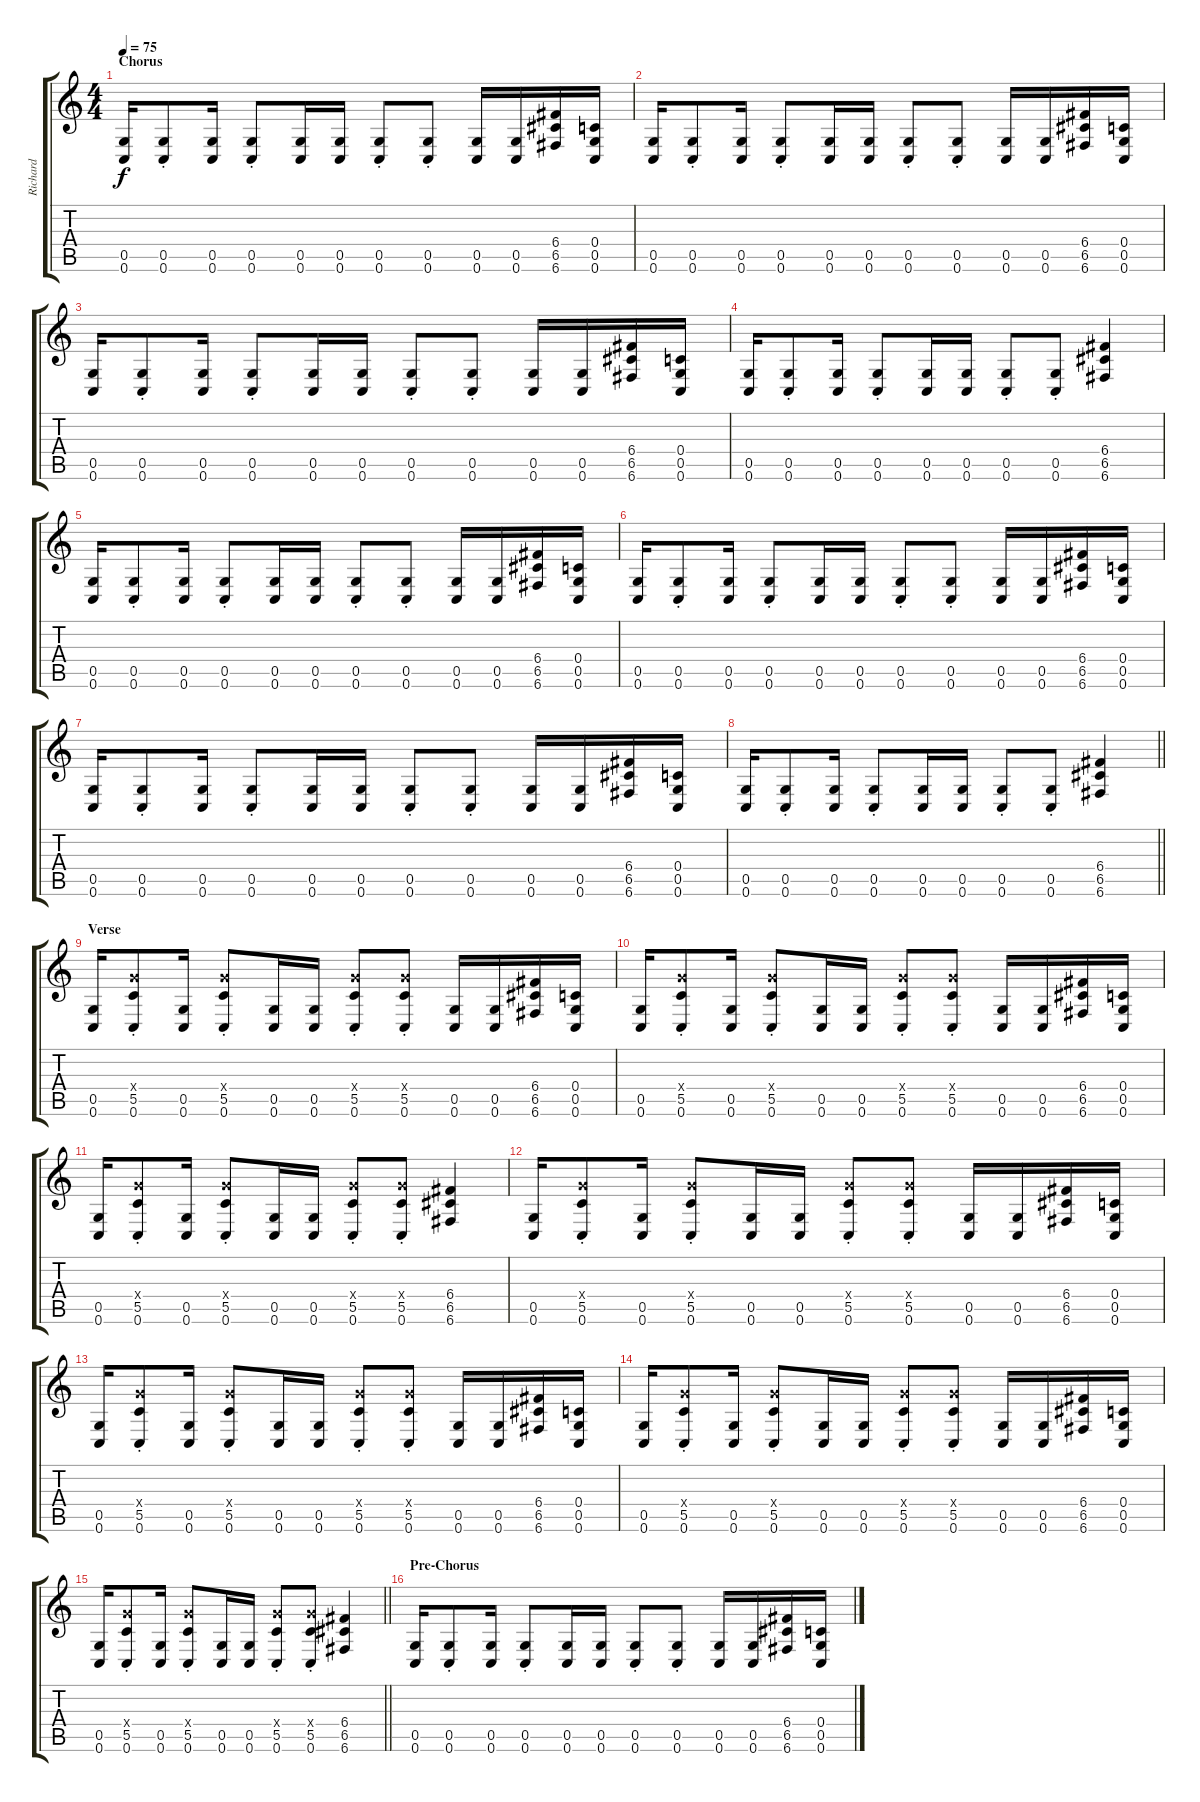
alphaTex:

\track ("Richard" "Richard") {instrument distortionguitar}
\staff {score tabs}
\tuning (D4 A3 F3 C3 G2 C2) {hide}
\ts (4 4)
\section ("" "Chorus")
\tempo 75
\clef g2
\ks c
(0.5 0.6).16{dy f} (0.5{st} 0.6{st}).8 (0.5 0.6).16 (0.5{st} 0.6{st}).8 (0.5 0.6).16 (0.5 0.6).16 (0.5{st} 0.6{st}).8 (0.5{st} 0.6{st}).8 (0.5 0.6).16 (0.5 0.6).16 (6.4 6.5 6.6).16 (0.4 0.5 0.6).16 |
(0.5 0.6).16 (0.5{st} 0.6{st}).8 (0.5 0.6).16 (0.5{st} 0.6{st}).8 (0.5 0.6).16 (0.5 0.6).16 (0.5{st} 0.6{st}).8 (0.5{st} 0.6{st}).8 (0.5 0.6).16 (0.5 0.6).16 (6.4 6.5 6.6).16 (0.4 0.5 0.6).16 |
(0.5 0.6).16 (0.5{st} 0.6{st}).8 (0.5 0.6).16 (0.5{st} 0.6{st}).8 (0.5 0.6).16 (0.5 0.6).16 (0.5{st} 0.6{st}).8 (0.5{st} 0.6{st}).8 (0.5 0.6).16 (0.5 0.6).16 (6.4 6.5 6.6).16 (0.4 0.5 0.6).16 |
(0.5 0.6).16 (0.5{st} 0.6{st}).8 (0.5 0.6).16 (0.5{st} 0.6{st}).8 (0.5 0.6).16 (0.5 0.6).16 (0.5{st} 0.6{st}).8 (0.5{st} 0.6{st}).8 (6.4 6.5 6.6).4 |
(0.5 0.6).16 (0.5{st} 0.6{st}).8 (0.5 0.6).16 (0.5{st} 0.6{st}).8 (0.5 0.6).16 (0.5 0.6).16 (0.5{st} 0.6{st}).8 (0.5{st} 0.6{st}).8 (0.5 0.6).16 (0.5 0.6).16 (6.4 6.5 6.6).16 (0.4 0.5 0.6).16 |
(0.5 0.6).16 (0.5{st} 0.6{st}).8 (0.5 0.6).16 (0.5{st} 0.6{st}).8 (0.5 0.6).16 (0.5 0.6).16 (0.5{st} 0.6{st}).8 (0.5{st} 0.6{st}).8 (0.5 0.6).16 (0.5 0.6).16 (6.4 6.5 6.6).16 (0.4 0.5 0.6).16 |
(0.5 0.6).16 (0.5{st} 0.6{st}).8 (0.5 0.6).16 (0.5{st} 0.6{st}).8 (0.5 0.6).16 (0.5 0.6).16 (0.5{st} 0.6{st}).8 (0.5{st} 0.6{st}).8 (0.5 0.6).16 (0.5 0.6).16 (6.4 6.5 6.6).16 (0.4 0.5 0.6).16 |
\barLineRight lightlight
(0.5 0.6).16 (0.5{st} 0.6{st}).8 (0.5 0.6).16 (0.5{st} 0.6{st}).8 (0.5 0.6).16 (0.5 0.6).16 (0.5{st} 0.6{st}).8 (0.5{st} 0.6{st}).8 (6.4 6.5 6.6).4 |
\section ("" "Verse")
(0.5 0.6).16{instrument electricguitarmuted} (7.4{st x} 5.5{st} 0.6{st}).8 (0.5 0.6).16 (7.4{st x} 5.5{st} 0.6{st}).8 (0.5 0.6).16 (0.5 0.6).16 (7.4{st x} 5.5{st} 0.6{st}).8 (7.4{st x} 5.5{st} 0.6{st}).8 (0.5 0.6).16 (0.5 0.6).16 (6.4 6.5 6.6).16 (0.4 0.5 0.6).16 |
(0.5 0.6).16 (7.4{st x} 5.5{st} 0.6{st}).8 (0.5 0.6).16 (7.4{st x} 5.5{st} 0.6{st}).8 (0.5 0.6).16 (0.5 0.6).16 (7.4{st x} 5.5{st} 0.6{st}).8 (7.4{st x} 5.5{st} 0.6{st}).8 (0.5 0.6).16 (0.5 0.6).16 (6.4 6.5 6.6).16 (0.4 0.5 0.6).16 |
(0.5 0.6).16 (7.4{st x} 5.5{st} 0.6{st}).8 (0.5 0.6).16 (7.4{st x} 5.5{st} 0.6{st}).8 (0.5 0.6).16 (0.5 0.6).16 (7.4{st x} 5.5{st} 0.6{st}).8 (7.4{st x} 5.5{st} 0.6{st}).8 (6.4 6.5 6.6).4 |
(0.5 0.6).16 (7.4{st x} 5.5{st} 0.6{st}).8 (0.5 0.6).16 (7.4{st x} 5.5{st} 0.6{st}).8 (0.5 0.6).16 (0.5 0.6).16 (7.4{st x} 5.5{st} 0.6{st}).8 (7.4{st x} 5.5{st} 0.6{st}).8 (0.5 0.6).16 (0.5 0.6).16 (6.4 6.5 6.6).16 (0.4 0.5 0.6).16 |
(0.5 0.6).16 (7.4{st x} 5.5{st} 0.6{st}).8 (0.5 0.6).16 (7.4{st x} 5.5{st} 0.6{st}).8 (0.5 0.6).16 (0.5 0.6).16 (7.4{st x} 5.5{st} 0.6{st}).8 (7.4{st x} 5.5{st} 0.6{st}).8 (0.5 0.6).16 (0.5 0.6).16 (6.4 6.5 6.6).16 (0.4 0.5 0.6).16 |
(0.5 0.6).16 (7.4{st x} 5.5{st} 0.6{st}).8 (0.5 0.6).16 (7.4{st x} 5.5{st} 0.6{st}).8 (0.5 0.6).16 (0.5 0.6).16 (7.4{st x} 5.5{st} 0.6{st}).8 (7.4{st x} 5.5{st} 0.6{st}).8 (0.5 0.6).16 (0.5 0.6).16 (6.4 6.5 6.6).16 (0.4 0.5 0.6).16 |
\barLineRight lightlight
(0.5 0.6).16 (7.4{st x} 5.5{st} 0.6{st}).8 (0.5 0.6).16 (7.4{st x} 5.5{st} 0.6{st}).8 (0.5 0.6).16 (0.5 0.6).16 (7.4{st x} 5.5{st} 0.6{st}).8 (7.4{st x} 5.5{st} 0.6{st}).8 (6.4 6.5 6.6).4 |
\section ("" "Pre-Chorus")
(0.5 0.6).16{instrument distortionguitar} (0.5{st} 0.6{st}).8 (0.5 0.6).16 (0.5{st} 0.6{st}).8 (0.5 0.6).16 (0.5 0.6).16 (0.5{st} 0.6{st}).8 (0.5{st} 0.6{st}).8 (0.5 0.6).16 (0.5 0.6).16 (6.4 6.5 6.6).16 (0.4 0.5 0.6).16
